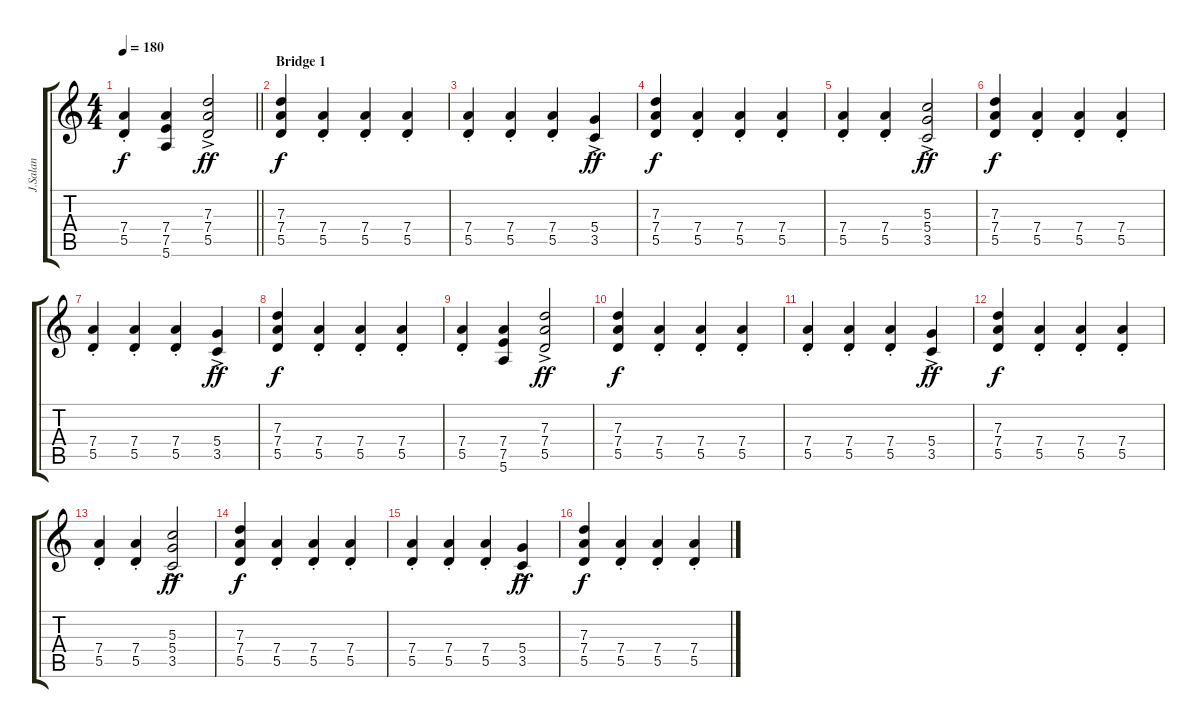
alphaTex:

\track ("J.Salan" "J.Salan") {instrument overdrivenguitar}
\staff {score tabs}
\tuning (E4 B3 G3 D3 A2 E2) {hide}
\ts (4 4)
\tempo 180
\clef g2
\barLineRight lightlight
\ks c
(7.4{st} 5.5{st}).4{dy f} (7.4 7.5 5.6).4 (7.3{ac} 7.4{ac} 5.5{ac}).2{dy ff} |
\section ("" "Bridge 1")
(7.3 7.4 5.5).4{dy f} (7.4{st} 5.5{st}).4 (7.4{st} 5.5{st}).4 (7.4{st} 5.5{st}).4 |
(7.4{st} 5.5{st}).4 (7.4{st} 5.5{st}).4 (7.4{st} 5.5{st}).4 (5.4{ac} 3.5{ac}).4{dy ff} |
(7.3 7.4 5.5).4{dy f} (7.4{st} 5.5{st}).4 (7.4{st} 5.5{st}).4 (7.4{st} 5.5{st}).4 |
(7.4{st} 5.5{st}).4 (7.4{st} 5.5{st}).4 (5.3{ac} 5.4{ac} 3.5{ac}).2{dy ff} |
(7.3 7.4 5.5).4{dy f} (7.4{st} 5.5{st}).4 (7.4{st} 5.5{st}).4 (7.4{st} 5.5{st}).4 |
(7.4{st} 5.5{st}).4 (7.4{st} 5.5{st}).4 (7.4{st} 5.5{st}).4 (5.4{ac} 3.5{ac}).4{dy ff} |
(7.3 7.4 5.5).4{dy f} (7.4{st} 5.5{st}).4 (7.4{st} 5.5{st}).4 (7.4{st} 5.5{st}).4 |
(7.4{st} 5.5{st}).4 (7.4 7.5 5.6).4 (7.3{ac} 7.4{ac} 5.5{ac}).2{dy ff} |
(7.3 7.4 5.5).4{dy f} (7.4{st} 5.5{st}).4 (7.4{st} 5.5{st}).4 (7.4{st} 5.5{st}).4 |
(7.4{st} 5.5{st}).4 (7.4{st} 5.5{st}).4 (7.4{st} 5.5{st}).4 (5.4{ac} 3.5{ac}).4{dy ff} |
(7.3 7.4 5.5).4{dy f} (7.4{st} 5.5{st}).4 (7.4{st} 5.5{st}).4 (7.4{st} 5.5{st}).4 |
(7.4{st} 5.5{st}).4 (7.4{st} 5.5{st}).4 (5.3{ac} 5.4{ac} 3.5{ac}).2{dy ff} |
(7.3 7.4 5.5).4{dy f} (7.4{st} 5.5{st}).4 (7.4{st} 5.5{st}).4 (7.4{st} 5.5{st}).4 |
(7.4{st} 5.5{st}).4 (7.4{st} 5.5{st}).4 (7.4{st} 5.5{st}).4 (5.4{ac} 3.5{ac}).4{dy ff} |
(7.3 7.4 5.5).4{dy f} (7.4{st} 5.5{st}).4 (7.4{st} 5.5{st}).4 (7.4{st} 5.5{st}).4
